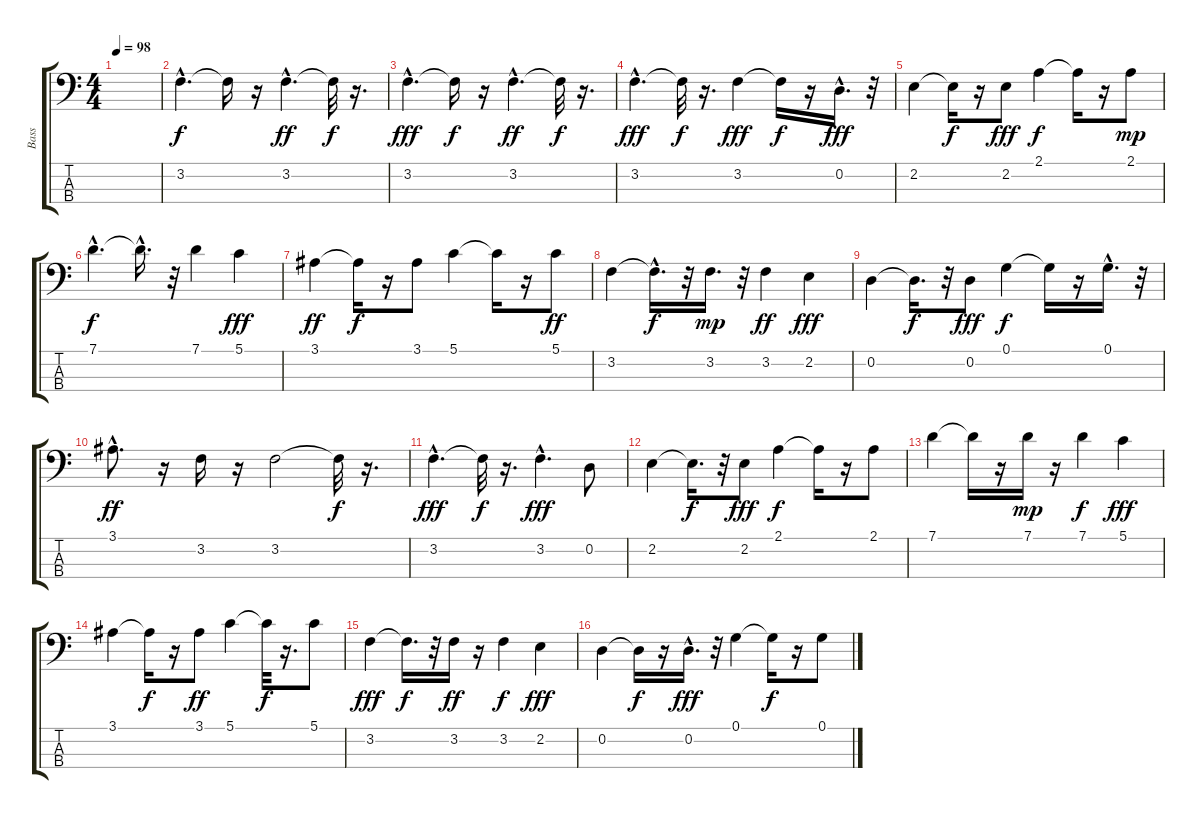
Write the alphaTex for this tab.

\track ("Bass" "Bass") {instrument electricbassfinger}
\staff {score tabs}
\tuning (G2 D2 A1 E1) {hide}
\ts (4 4)
\tempo 98
\clef f4
\ks c
|
3.2{hac}.4{d} 3.2{t}.16{dy f} r.16 3.2{hac}.4{d dy ff} 3.2{t}.32{dy f} r.16{d} |
3.2{hac}.4{d dy fff} 3.2{t}.16{dy f} r.16 3.2{hac}.4{d dy ff} 3.2{t}.32{dy f} r.16{d} |
3.2{hac}.4{d dy fff} 3.2{t}.32{dy f} r.16{d} 3.2.4{dy fff} 3.2{t}.16{dy f} r.16 0.2{hac}.16{d dy fff} r.32 |
2.2.4 2.2{t}.16{dy f} r.16 2.2.8{dy fff} 2.1.4{dy f} 2.1{t}.16 r.16 2.1.8{dy mp} |
7.1{hac}.4{d dy f} 7.1{hac t}.16{d} r.32 7.1.4 5.1.4{dy fff} |
3.1.4{dy ff} 3.1{t}.16{dy f} r.16 3.1.8 5.1.4 5.1{t}.16 r.16 5.1.8{dy ff} |
3.2.4 3.2{hac t}.16{d dy f} r.32 3.2.16{d dy mp} r.32 3.2.4{dy ff} 2.2.4{dy fff} |
0.2.4 0.2{t}.16{d dy f} r.32 0.2.8{dy fff} 0.1.4{dy f} 0.1{t}.16 r.16 0.1{hac}.16{d} r.32 |
3.1{hac}.8{d dy ff} r.16 3.2.16 r.16 3.2.2 3.2{t}.32{dy f} r.16{d} |
3.2{hac}.4{d dy fff} 3.2{t}.32{dy f} r.16{d} 3.2{hac}.4{d dy fff} 0.2.8 |
2.2.4 2.2{t}.16{d dy f} r.32 2.2.8{dy fff} 2.1.4{dy f} 2.1{t}.16 r.16 2.1.8 |
7.1.4 7.1{t}.16 r.16 7.1.16{dy mp} r.16 7.1.4{dy f} 5.1.4{dy fff} |
3.1.4 3.1{t}.16{dy f} r.16 3.1.8{dy ff} 5.1.4 5.1{t}.32{dy f} r.16{d} 5.1.8 |
3.2.4{dy fff} 3.2{t}.16{d dy f} r.32 3.2.16{dy ff} r.16 3.2.4{dy f} 2.2.4{dy fff} |
0.2.4 0.2{t}.16{dy f} r.16 0.2{hac}.16{d dy fff} r.32 0.1.4 0.1{t}.16{dy f} r.16 0.1.8
